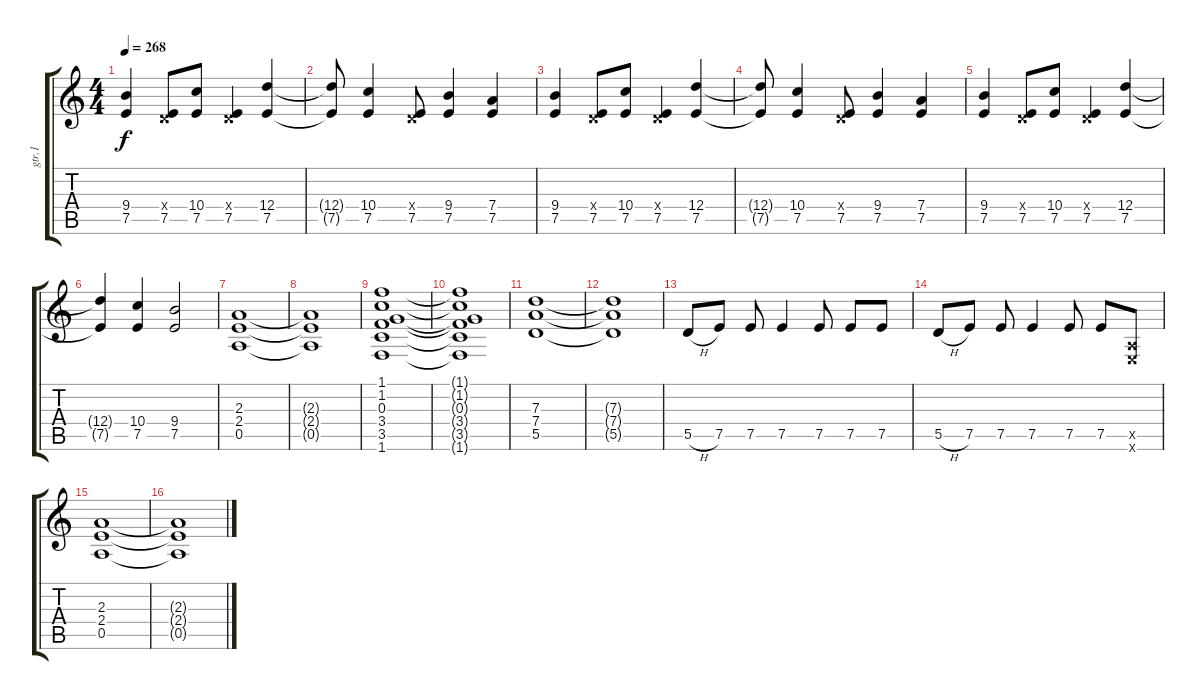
\track ("gtr.1" "gtr.1") {instrument overdrivenguitar}
\staff {score tabs}
\tuning (E4 B3 G3 D3 A2 E2) {hide}
\ts (4 4)
\tempo 268
\clef g2
\ks c
(9.4 7.5).4{dy f} (0.4{x} 7.5).8 (10.4 7.5).8 (0.4{x} 7.5).4 (12.4 7.5).4 |
(12.4{t} 7.5{t}).8 (10.4 7.5).4 (0.4{x} 7.5).8 (9.4 7.5).4 (7.4 7.5).4 |
(9.4 7.5).4 (0.4{x} 7.5).8 (10.4 7.5).8 (0.4{x} 7.5).4 (12.4 7.5).4 |
(12.4{t} 7.5{t}).8 (10.4 7.5).4 (0.4{x} 7.5).8 (9.4 7.5).4 (7.4 7.5).4 |
(9.4 7.5).4 (0.4{x} 7.5).8 (10.4 7.5).8 (0.4{x} 7.5).4 (12.4 7.5).4 |
(12.4{t} 7.5{t}).4 (10.4 7.5).4 (9.4 7.5).2 |
(2.3 2.4 0.5).1 |
(2.3{t} 2.4{t} 0.5{t}).1 |
(1.1 1.2 0.3 3.4 3.5 1.6).1 |
(1.1{t} 1.2{t} 0.3{t} 3.4{t} 3.5{t} 1.6{t}).1 |
(7.3 7.4 5.5).1 |
(7.3{t} 7.4{t} 5.5{t}).1 |
5.5{h}.8 7.5.8 7.5.8 7.5.4 7.5.8 7.5.8 7.5.8 |
5.5{h}.8 7.5.8 7.5.8 7.5.4 7.5.8 7.5.8 (0.5{x} 0.6{x}).8 |
(2.3 2.4 0.5).1 |
(2.3{t} 2.4{t} 0.5{t}).1
